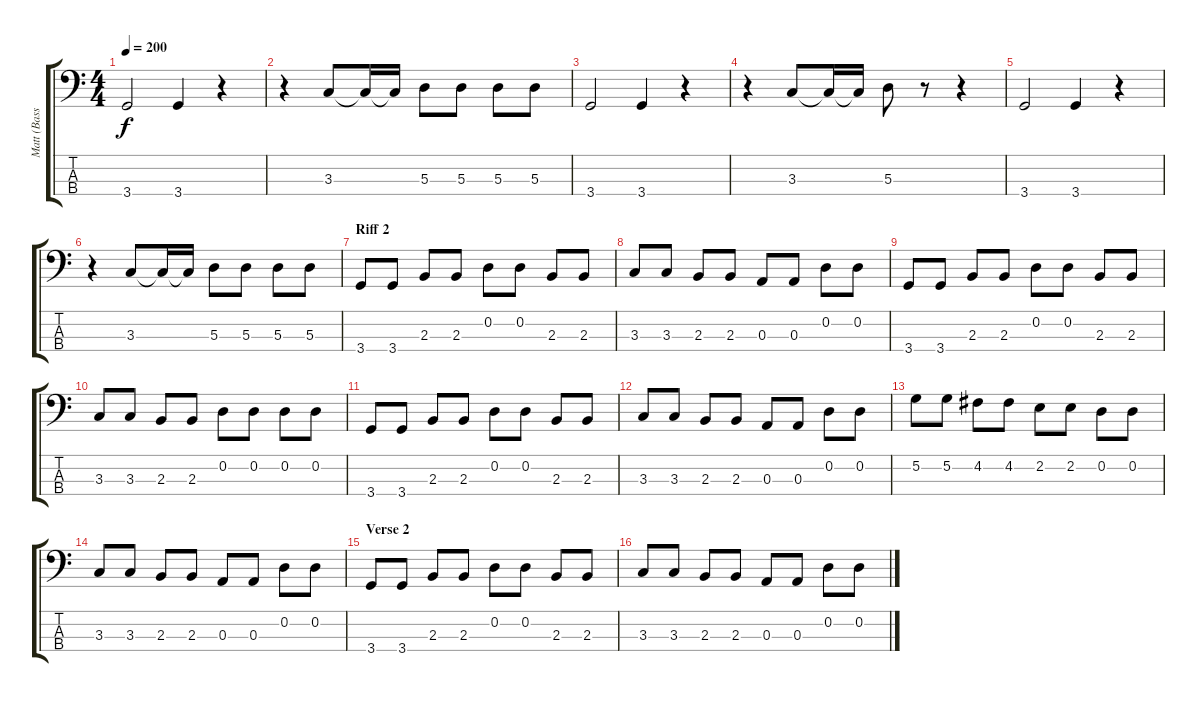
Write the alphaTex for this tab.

\track ("Matt (Bass)" "Matt (Bass") {instrument electricbasspick}
\staff {score tabs}
\tuning (G2 D2 A1 E1) {hide}
\ts (4 4)
\tempo 200
\clef f4
\ks c
3.4.2{dy f} 3.4.4 r.4 |
r.4 3.3.8 3.3{t}.16 3.3{t}.16 5.3.8 5.3.8 5.3.8 5.3.8 |
3.4.2 3.4.4 r.4 |
r.4 3.3.8 3.3{t}.16 3.3{t}.16 5.3.8 r.8 r.4 |
3.4.2 3.4.4 r.4 |
r.4 3.3.8 3.3{t}.16 3.3{t}.16 5.3.8 5.3.8 5.3.8 5.3.8 |
\section ("" "Riff 2")
3.4.8 3.4.8 2.3.8 2.3.8 0.2.8 0.2.8 2.3.8 2.3.8 |
3.3.8 3.3.8 2.3.8 2.3.8 0.3.8 0.3.8 0.2.8 0.2.8 |
3.4.8 3.4.8 2.3.8 2.3.8 0.2.8 0.2.8 2.3.8 2.3.8 |
3.3.8 3.3.8 2.3.8 2.3.8 0.2.8 0.2.8 0.2.8 0.2.8 |
3.4.8 3.4.8 2.3.8 2.3.8 0.2.8 0.2.8 2.3.8 2.3.8 |
3.3.8 3.3.8 2.3.8 2.3.8 0.3.8 0.3.8 0.2.8 0.2.8 |
5.2.8 5.2.8 4.2.8 4.2.8 2.2.8 2.2.8 0.2.8 0.2.8 |
3.3.8 3.3.8 2.3.8 2.3.8 0.3.8 0.3.8 0.2.8 0.2.8 |
\section ("" "Verse 2")
3.4.8 3.4.8 2.3.8 2.3.8 0.2.8 0.2.8 2.3.8 2.3.8 |
3.3.8 3.3.8 2.3.8 2.3.8 0.3.8 0.3.8 0.2.8 0.2.8
